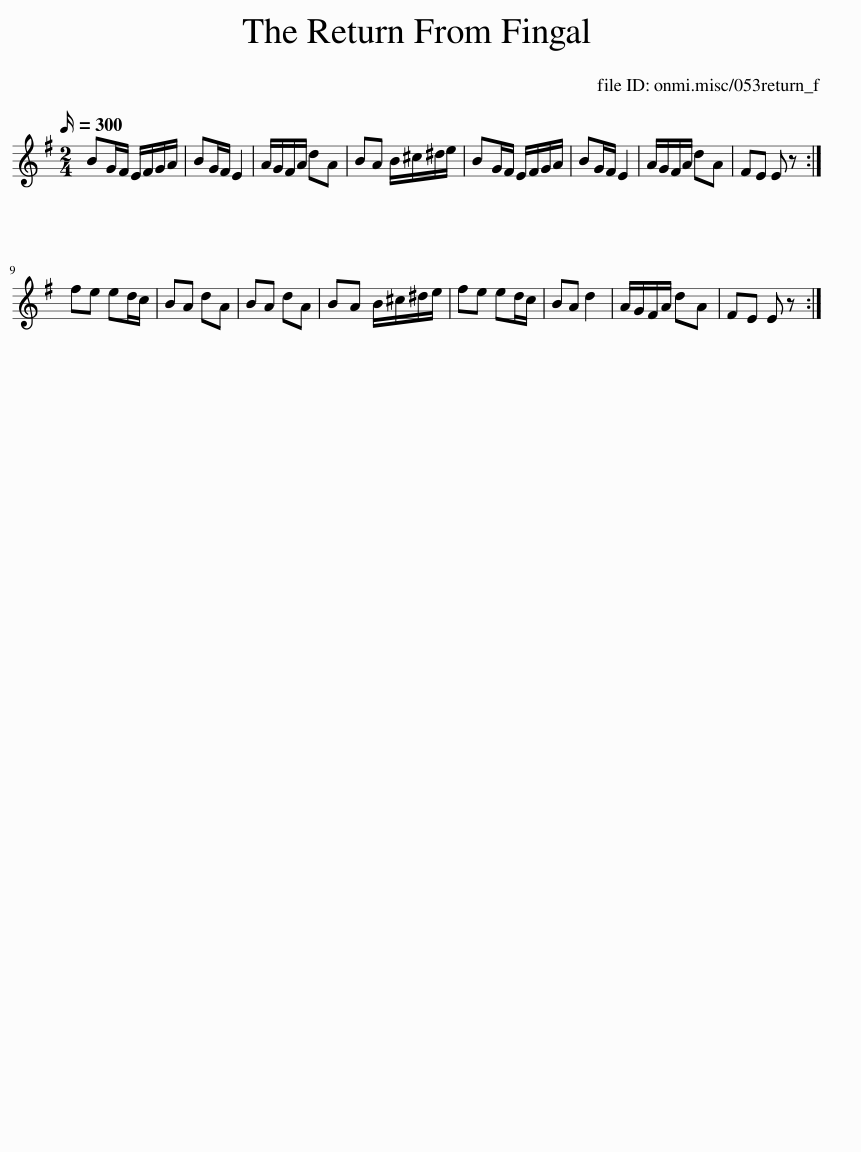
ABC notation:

X:1
L:1/8
Q:1/4=300
M:2/4
I:linebreak $
K:G
V:1 treble
V:1
 BG/F/ E/F/G/A/ | BG/F/ E2 | A/G/F/A/ dA | BA B/^c/^d/e/ | BG/F/ E/F/G/A/ | %5
 BG/F/ E2 | A/G/F/A/ dA | FE E z :|$ fe ed/c/ | BA dA | %10
 BA dA | BA B/^c/^d/e/ | fe ed/c/ | BA d2 | A/G/F/A/ dA | %15
 FE E z :| %16
